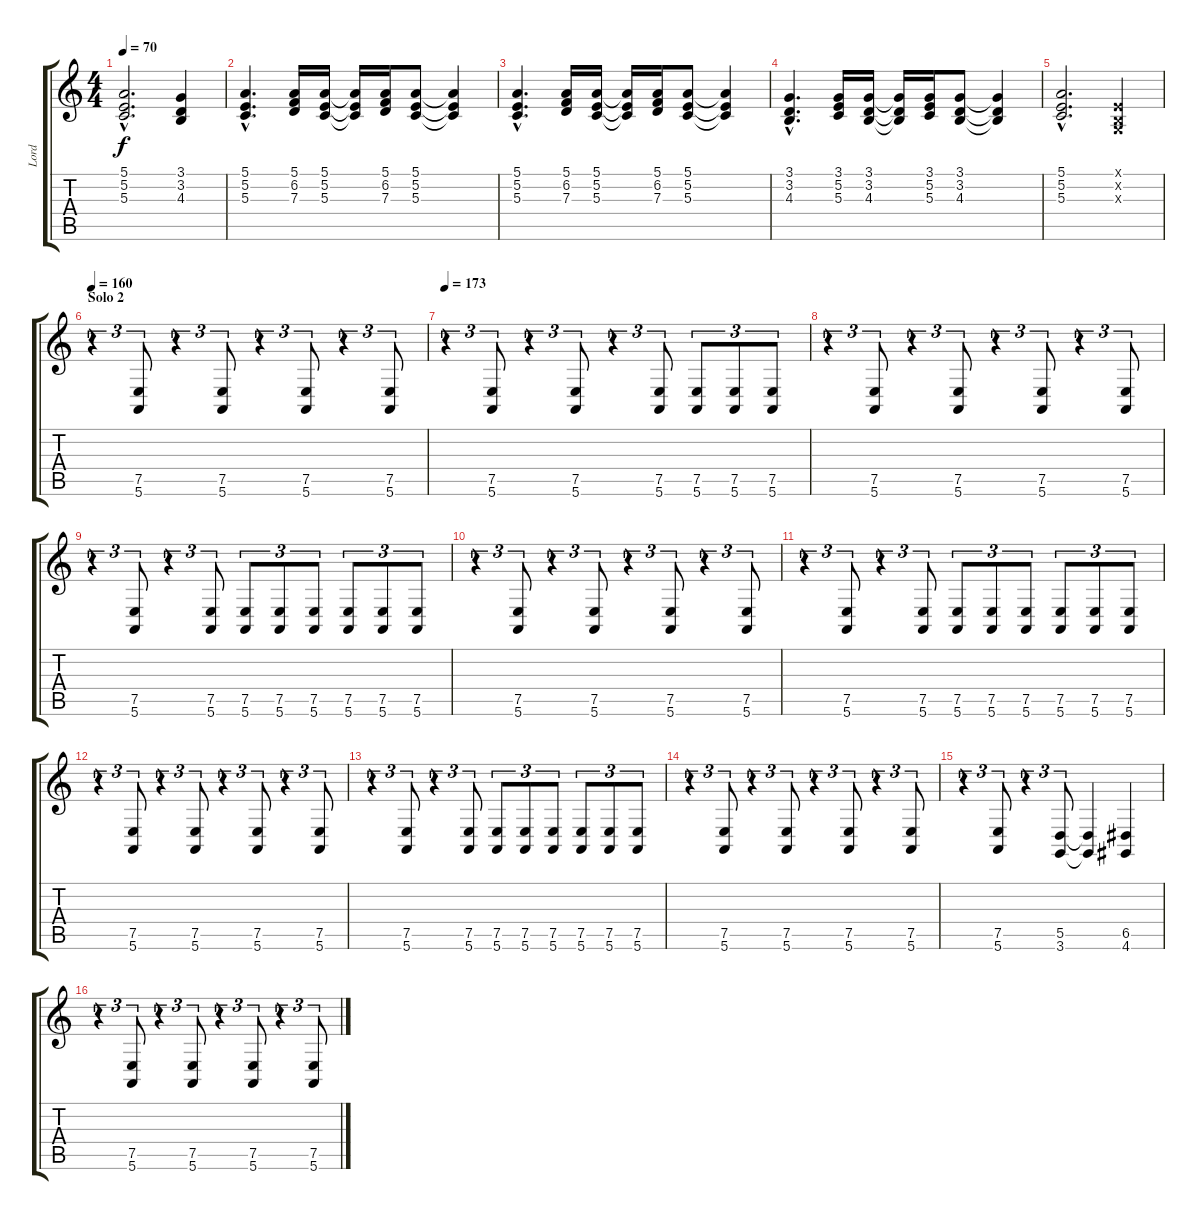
\track ("Lord" "Lord") {instrument marimba}
\staff {score tabs}
\tuning (E4 B3 G3 D3 A2 E2) {hide}
\ts (4 4)
\tempo 70
\clef g2
\ks c
(5.1{hac} 5.2{hac} 5.3{hac}).2{d dy f} (3.1 3.2 4.3).4 |
(5.1{hac} 5.2{hac} 5.3{hac}).4{d} (5.1 6.2 7.3).16 (5.1 5.2 5.3).16 (5.1{t} 5.2{t} 5.3{t}).16 (5.1 6.2 7.3).16 (5.1 5.2 5.3).8 (5.1{t} 5.2{t} 5.3{t}).4 |
(5.1{hac} 5.2{hac} 5.3{hac}).4{d} (5.1 6.2 7.3).16 (5.1 5.2 5.3).16 (5.1{t} 5.2{t} 5.3{t}).16 (5.1 6.2 7.3).16 (5.1 5.2 5.3).8 (5.1{t} 5.2{t} 5.3{t}).4 |
(3.1{hac} 3.2{hac} 4.3{hac}).4{d} (3.1 5.2 5.3).16 (3.1 3.2 4.3).16 (3.1{t} 3.2{t} 4.3{t}).16 (3.1 5.2 5.3).16 (3.1 3.2 4.3).8 (3.1{t} 3.2{t} 4.3{t}).4 |
(5.1{hac} 5.2{hac} 5.3{hac}).2{d} (0.1{x} 0.2{x} 0.3{x}).4 |
\section ("" "Solo 2")
\tempo 160
r.4{tu (3 2) instrument electricgrandpiano} (7.5 5.6).8{tu (3 2)} r.4{tu (3 2)} (7.5 5.6).8{tu (3 2)} r.4{tu (3 2)} (7.5 5.6).8{tu (3 2)} r.4{tu (3 2)} (7.5 5.6).8{tu (3 2)} |
\tempo 173
r.4{tu (3 2)} (7.5 5.6).8{tu (3 2)} r.4{tu (3 2)} (7.5 5.6).8{tu (3 2)} r.4{tu (3 2)} (7.5 5.6).8{tu (3 2)} (7.5 5.6).8{tu (3 2)} (7.5 5.6).8{tu (3 2)} (7.5 5.6).8{tu (3 2)} |
r.4{tu (3 2)} (7.5 5.6).8{tu (3 2)} r.4{tu (3 2)} (7.5 5.6).8{tu (3 2)} r.4{tu (3 2)} (7.5 5.6).8{tu (3 2)} r.4{tu (3 2)} (7.5 5.6).8{tu (3 2)} |
r.4{tu (3 2)} (7.5 5.6).8{tu (3 2)} r.4{tu (3 2)} (7.5 5.6).8{tu (3 2)} (7.5 5.6).8{tu (3 2)} (7.5 5.6).8{tu (3 2)} (7.5 5.6).8{tu (3 2)} (7.5 5.6).8{tu (3 2)} (7.5 5.6).8{tu (3 2)} (7.5 5.6).8{tu (3 2)} |
r.4{tu (3 2)} (7.5 5.6).8{tu (3 2)} r.4{tu (3 2)} (7.5 5.6).8{tu (3 2)} r.4{tu (3 2)} (7.5 5.6).8{tu (3 2)} r.4{tu (3 2)} (7.5 5.6).8{tu (3 2)} |
r.4{tu (3 2)} (7.5 5.6).8{tu (3 2)} r.4{tu (3 2)} (7.5 5.6).8{tu (3 2)} (7.5 5.6).8{tu (3 2)} (7.5 5.6).8{tu (3 2)} (7.5 5.6).8{tu (3 2)} (7.5 5.6).8{tu (3 2)} (7.5 5.6).8{tu (3 2)} (7.5 5.6).8{tu (3 2)} |
r.4{tu (3 2)} (7.5 5.6).8{tu (3 2)} r.4{tu (3 2)} (7.5 5.6).8{tu (3 2)} r.4{tu (3 2)} (7.5 5.6).8{tu (3 2)} r.4{tu (3 2)} (7.5 5.6).8{tu (3 2)} |
r.4{tu (3 2)} (7.5 5.6).8{tu (3 2)} r.4{tu (3 2)} (7.5 5.6).8{tu (3 2)} (7.5 5.6).8{tu (3 2)} (7.5 5.6).8{tu (3 2)} (7.5 5.6).8{tu (3 2)} (7.5 5.6).8{tu (3 2)} (7.5 5.6).8{tu (3 2)} (7.5 5.6).8{tu (3 2)} |
r.4{tu (3 2)} (7.5 5.6).8{tu (3 2)} r.4{tu (3 2)} (7.5 5.6).8{tu (3 2)} r.4{tu (3 2)} (7.5 5.6).8{tu (3 2)} r.4{tu (3 2)} (7.5 5.6).8{tu (3 2)} |
r.4{tu (3 2)} (7.5 5.6).8{tu (3 2)} r.4{tu (3 2)} (5.5 3.6).8{tu (3 2)} (5.5{t} 3.6{t}).4 (6.5 4.6).4 |
r.4{tu (3 2)} (7.5 5.6).8{tu (3 2)} r.4{tu (3 2)} (7.5 5.6).8{tu (3 2)} r.4{tu (3 2)} (7.5 5.6).8{tu (3 2)} r.4{tu (3 2)} (7.5 5.6).8{tu (3 2)}
